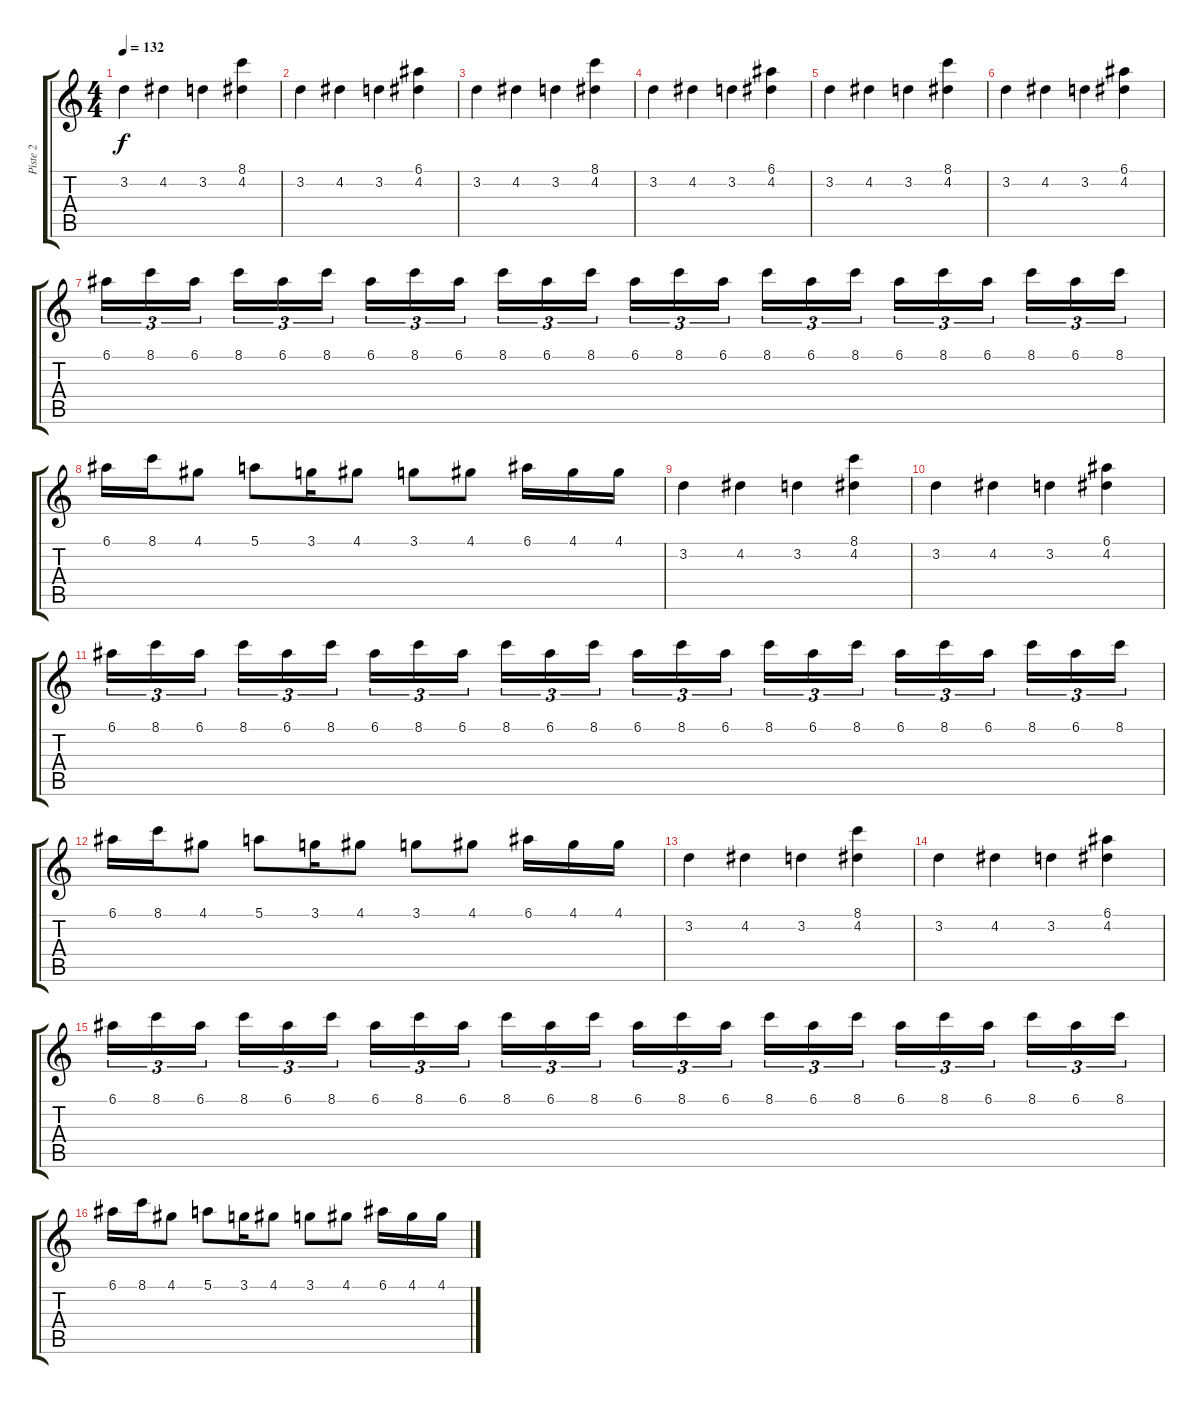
\track ("Piste 2" "Piste 2") {instrument celesta}
\staff {score tabs}
\tuning (E5 B4 G4 D4 A3 E3) {hide}
\ts (4 4)
\tempo 132
\clef g2
\ks c
3.2.4{dy f} 4.2.4 3.2.4 (8.1 4.2).4 |
3.2.4 4.2.4 3.2.4 (6.1 4.2).4 |
3.2.4 4.2.4 3.2.4 (8.1 4.2).4 |
3.2.4 4.2.4 3.2.4 (6.1 4.2).4 |
3.2.4 4.2.4 3.2.4 (8.1 4.2).4 |
3.2.4 4.2.4 3.2.4 (6.1 4.2).4 |
6.1.16{tu (3 2)} 8.1.16{tu (3 2)} 6.1.16{tu (3 2)} 8.1.16{tu (3 2)} 6.1.16{tu (3 2)} 8.1.16{tu (3 2)} 6.1.16{tu (3 2)} 8.1.16{tu (3 2)} 6.1.16{tu (3 2)} 8.1.16{tu (3 2)} 6.1.16{tu (3 2)} 8.1.16{tu (3 2)} 6.1.16{tu (3 2)} 8.1.16{tu (3 2)} 6.1.16{tu (3 2)} 8.1.16{tu (3 2)} 6.1.16{tu (3 2)} 8.1.16{tu (3 2)} 6.1.16{tu (3 2)} 8.1.16{tu (3 2)} 6.1.16{tu (3 2)} 8.1.16{tu (3 2)} 6.1.16{tu (3 2)} 8.1.16{tu (3 2)} |
6.1.16 8.1.16 4.1.8 5.1.8 3.1.16 4.1.8 3.1.8 4.1.8 6.1.16 4.1.16 4.1.16 |
3.2.4 4.2.4 3.2.4 (8.1 4.2).4 |
3.2.4 4.2.4 3.2.4 (6.1 4.2).4 |
6.1.16{tu (3 2)} 8.1.16{tu (3 2)} 6.1.16{tu (3 2)} 8.1.16{tu (3 2)} 6.1.16{tu (3 2)} 8.1.16{tu (3 2)} 6.1.16{tu (3 2)} 8.1.16{tu (3 2)} 6.1.16{tu (3 2)} 8.1.16{tu (3 2)} 6.1.16{tu (3 2)} 8.1.16{tu (3 2)} 6.1.16{tu (3 2)} 8.1.16{tu (3 2)} 6.1.16{tu (3 2)} 8.1.16{tu (3 2)} 6.1.16{tu (3 2)} 8.1.16{tu (3 2)} 6.1.16{tu (3 2)} 8.1.16{tu (3 2)} 6.1.16{tu (3 2)} 8.1.16{tu (3 2)} 6.1.16{tu (3 2)} 8.1.16{tu (3 2)} |
6.1.16 8.1.16 4.1.8 5.1.8 3.1.16 4.1.8 3.1.8 4.1.8 6.1.16 4.1.16 4.1.16 |
3.2.4 4.2.4 3.2.4 (8.1 4.2).4 |
3.2.4 4.2.4 3.2.4 (6.1 4.2).4 |
6.1.16{tu (3 2)} 8.1.16{tu (3 2)} 6.1.16{tu (3 2)} 8.1.16{tu (3 2)} 6.1.16{tu (3 2)} 8.1.16{tu (3 2)} 6.1.16{tu (3 2)} 8.1.16{tu (3 2)} 6.1.16{tu (3 2)} 8.1.16{tu (3 2)} 6.1.16{tu (3 2)} 8.1.16{tu (3 2)} 6.1.16{tu (3 2)} 8.1.16{tu (3 2)} 6.1.16{tu (3 2)} 8.1.16{tu (3 2)} 6.1.16{tu (3 2)} 8.1.16{tu (3 2)} 6.1.16{tu (3 2)} 8.1.16{tu (3 2)} 6.1.16{tu (3 2)} 8.1.16{tu (3 2)} 6.1.16{tu (3 2)} 8.1.16{tu (3 2)} |
6.1.16 8.1.16 4.1.8 5.1.8 3.1.16 4.1.8 3.1.8 4.1.8 6.1.16 4.1.16 4.1.16
